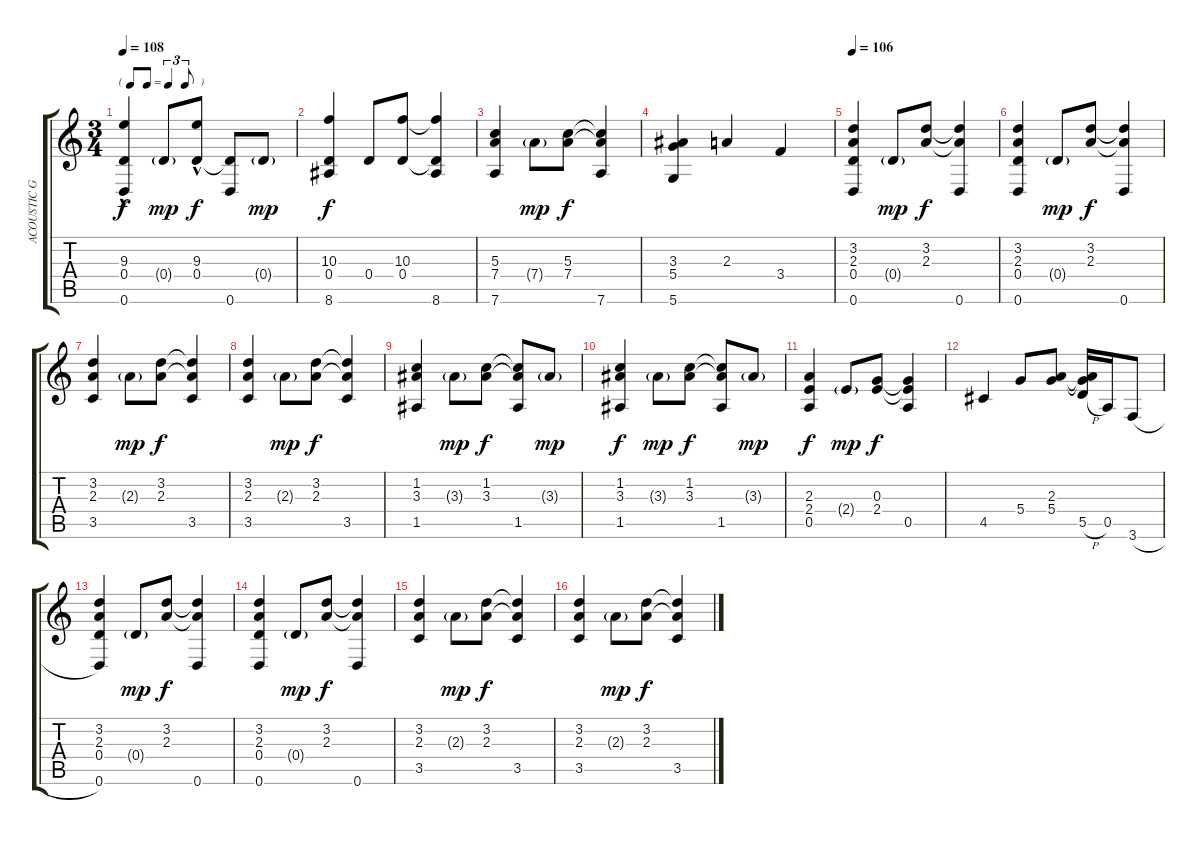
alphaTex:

\track ("ACOUSTIC GUITAR (CARMEN)" "ACOUSTIC G") {instrument acousticguitarnylon}
\staff {score tabs}
\tuning (E4 B3 G3 D3 A2 D2) {hide}
\ts (3 4)
\tf triplet8th
\tempo 108
\clef g2
\ks c
(9.3{hac} 0.4 0.6{hac}).4{dy f} 0.4{g}.8{dy mp} (9.3{hac} 0.4).8{dy f} (0.4{t} 0.6).8 0.4{g}.8{dy mp} |
(10.3 0.4 8.6).4{dy f} 0.4.8 (10.3 0.4).8 (10.3{t} 0.4{t} 8.6).4 |
(5.3 7.4 7.6).4 7.4{g}.8{dy mp} (5.3 7.4).8{dy f} (5.3{t} 7.4{t} 7.6).4 |
(3.3 5.4 5.6).4 2.3.4 3.4.4 |
\tempo 106
(3.2 2.3 0.4 0.6).4{volume 10} 0.4{g}.8{dy mp} (3.2 2.3).8{dy f} (3.2{t} 2.3{t} 0.6).4 |
(3.2 2.3 0.4 0.6).4 0.4{g}.8{dy mp} (3.2 2.3).8{dy f} (3.2{t} 2.3{t} 0.6).4 |
(3.2 2.3 3.5).4 2.3{g}.8{dy mp} (3.2 2.3).8{dy f} (3.2{t} 2.3{t} 3.5).4 |
(3.2 2.3 3.5).4 2.3{g}.8{dy mp} (3.2 2.3).8{dy f} (3.2{t} 2.3{t} 3.5).4 |
(1.2 3.3 1.5).4 3.3{g}.8{dy mp} (1.2 3.3).8{dy f} (1.2{t} 3.3{t} 1.5).8 3.3{g}.8{dy mp} |
(1.2 3.3 1.5).4{dy f} 3.3{g}.8{dy mp} (1.2 3.3).8{dy f} (1.2{t} 3.3{t} 1.5).8 3.3{g}.8{dy mp} |
(2.3 2.4 0.5).4{dy f} 2.4{g}.8{dy mp} (0.3 2.4).8{dy f} (0.3{t} 2.4{t} 0.5).4 |
4.5.4 5.4.8 (2.3 5.4).8 (2.3{t} 5.4{t} 5.5{h}).16 0.5.16 3.6{h}.8 |
(3.2 2.3 0.4 0.6).4 0.4{g}.8{dy mp} (3.2 2.3).8{dy f} (3.2{t} 2.3{t} 0.6).4 |
(3.2 2.3 0.4 0.6).4 0.4{g}.8{dy mp} (3.2 2.3).8{dy f} (3.2{t} 2.3{t} 0.6).4 |
(3.2 2.3 3.5).4 2.3{g}.8{dy mp} (3.2 2.3).8{dy f} (3.2{t} 2.3{t} 3.5).4 |
(3.2 2.3 3.5).4 2.3{g}.8{dy mp} (3.2 2.3).8{dy f} (3.2{t} 2.3{t} 3.5).4
